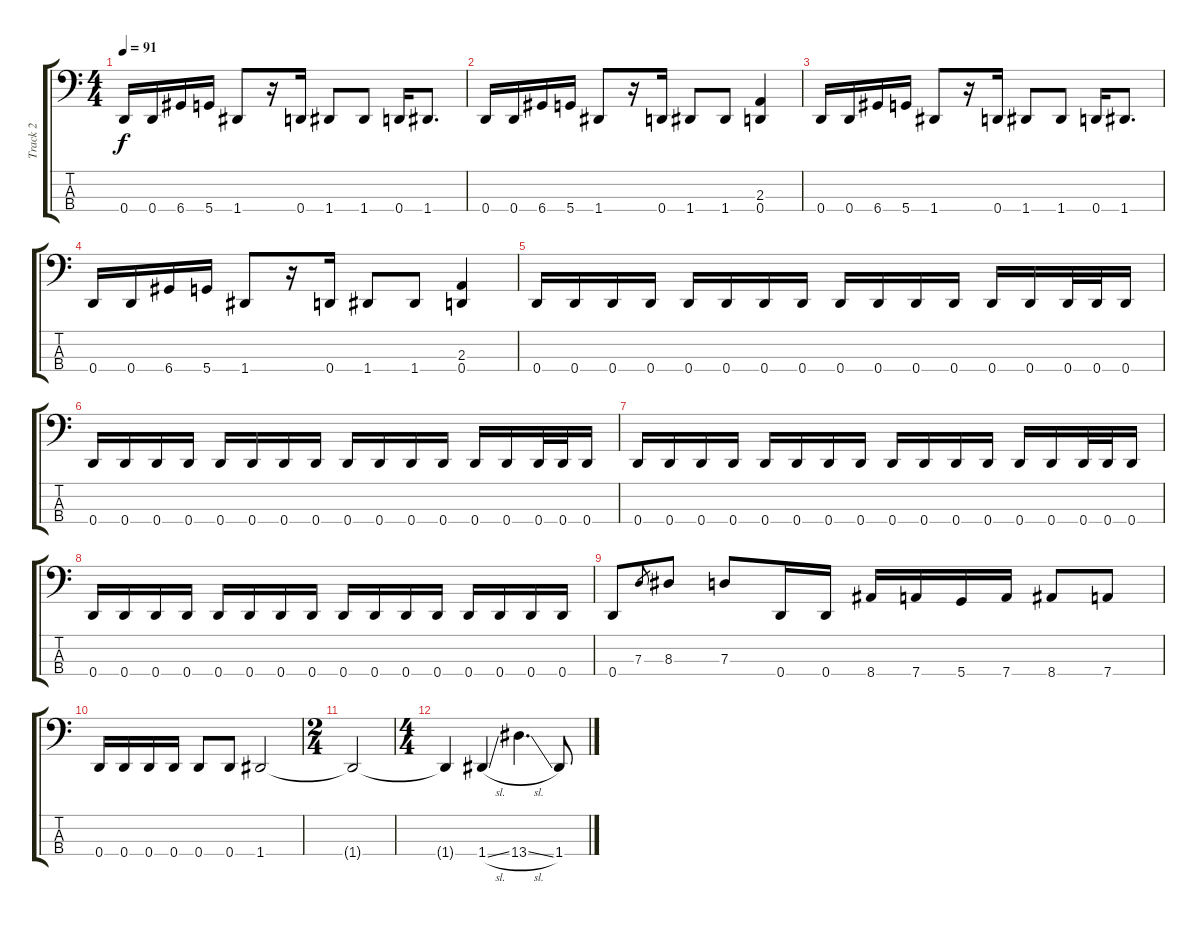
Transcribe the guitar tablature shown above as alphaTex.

\track ("Track 2" "Track 2") {instrument electricbassfinger}
\staff {score tabs}
\tuning (F2 C2 G1 D1) {hide}
\ts (4 4)
\tempo 91
\clef f4
\ks c
0.4.16{dy f} 0.4.16 6.4.16 5.4.16 1.4.8 r.16 0.4.16 1.4.8 1.4.8 0.4.16 1.4.8{d} |
0.4.16 0.4.16 6.4.16 5.4.16 1.4.8 r.16 0.4.16 1.4.8 1.4.8 (2.3 0.4).4 |
0.4.16 0.4.16 6.4.16 5.4.16 1.4.8 r.16 0.4.16 1.4.8 1.4.8 0.4.16 1.4.8{d} |
0.4.16 0.4.16 6.4.16 5.4.16 1.4.8 r.16 0.4.16 1.4.8 1.4.8 (2.3 0.4).4 |
0.4.16 0.4.16 0.4.16 0.4.16 0.4.16 0.4.16 0.4.16 0.4.16 0.4.16 0.4.16 0.4.16 0.4.16 0.4.16 0.4.16 0.4.32 0.4.32 0.4.16 |
0.4.16 0.4.16 0.4.16 0.4.16 0.4.16 0.4.16 0.4.16 0.4.16 0.4.16 0.4.16 0.4.16 0.4.16 0.4.16 0.4.16 0.4.32 0.4.32 0.4.16 |
0.4.16 0.4.16 0.4.16 0.4.16 0.4.16 0.4.16 0.4.16 0.4.16 0.4.16 0.4.16 0.4.16 0.4.16 0.4.16 0.4.16 0.4.32 0.4.32 0.4.16 |
0.4.16 0.4.16 0.4.16 0.4.16 0.4.16 0.4.16 0.4.16 0.4.16 0.4.16 0.4.16 0.4.16 0.4.16 0.4.16 0.4.16 0.4.16 0.4.16 |
0.4.8 7.3.8{gr} 8.3.8 7.3.8 0.4.16 0.4.16 8.4.16 7.4.16 5.4.16 7.4.16 8.4.8 7.4.8 |
0.4.16 0.4.16 0.4.16 0.4.16 0.4.8 0.4.8 1.4.2 |
\ts (2 4)
1.4{t}.2 |
\ts (4 4)
1.4{t}.4 1.4{sl}.4 13.4{sl}.4{d} 1.4.8
